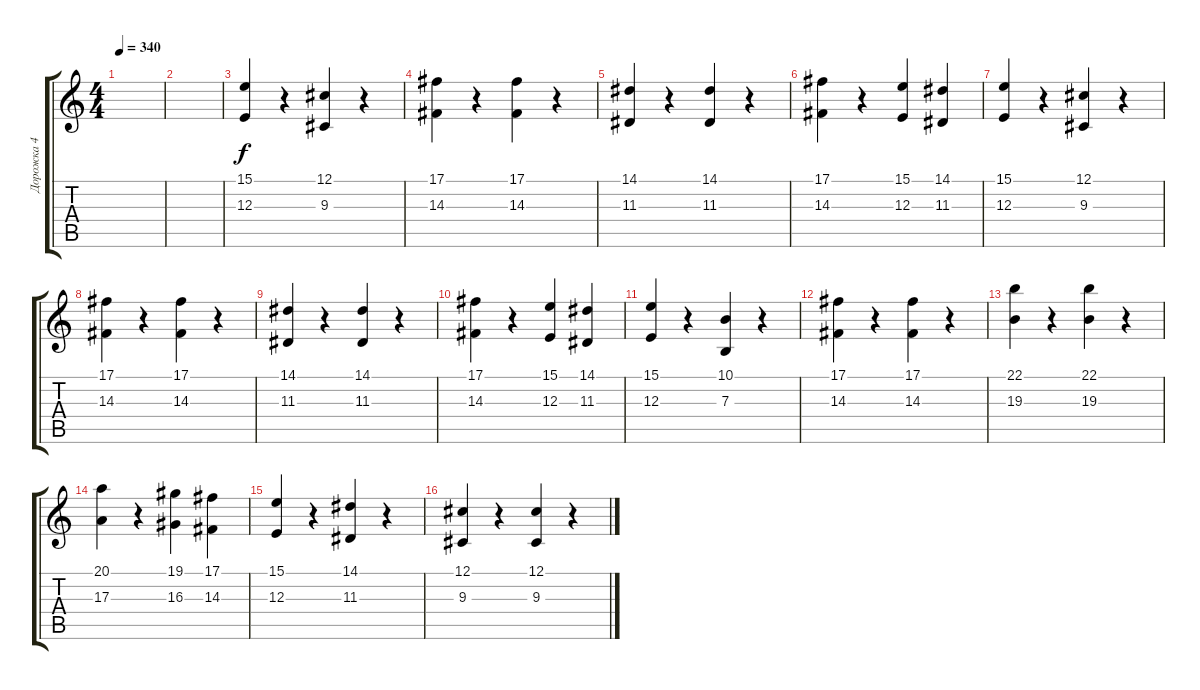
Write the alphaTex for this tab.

\track ("Дорожка 4" "Дорожка 4") {instrument tremolostrings}
\staff {score tabs}
\tuning (Db4 Ab3 E3 B2 Gb2 Db2) {hide}
\ts (4 4)
\tempo 340
\clef g2
\ks c
|
|
(15.1 12.3).4 r.4 (12.1 9.3).4 r.4 |
(17.1 14.3).4 r.4 (17.1 14.3).4 r.4 |
(14.1 11.3).4 r.4 (14.1 11.3).4 r.4 |
(17.1 14.3).4 r.4 (15.1 12.3).4 (14.1 11.3).4 |
(15.1 12.3).4 r.4 (12.1 9.3).4 r.4 |
(17.1 14.3).4 r.4 (17.1 14.3).4 r.4 |
(14.1 11.3).4 r.4 (14.1 11.3).4 r.4 |
(17.1 14.3).4 r.4 (15.1 12.3).4 (14.1 11.3).4 |
(15.1 12.3).4 r.4 (10.1 7.3).4 r.4 |
(17.1 14.3).4 r.4 (17.1 14.3).4 r.4 |
(22.1 19.3).4 r.4 (22.1 19.3).4 r.4 |
(20.1 17.3).4 r.4 (19.1 16.3).4 (17.1 14.3).4 |
(15.1 12.3).4 r.4 (14.1 11.3).4 r.4 |
(12.1 9.3).4 r.4 (12.1 9.3).4 r.4
